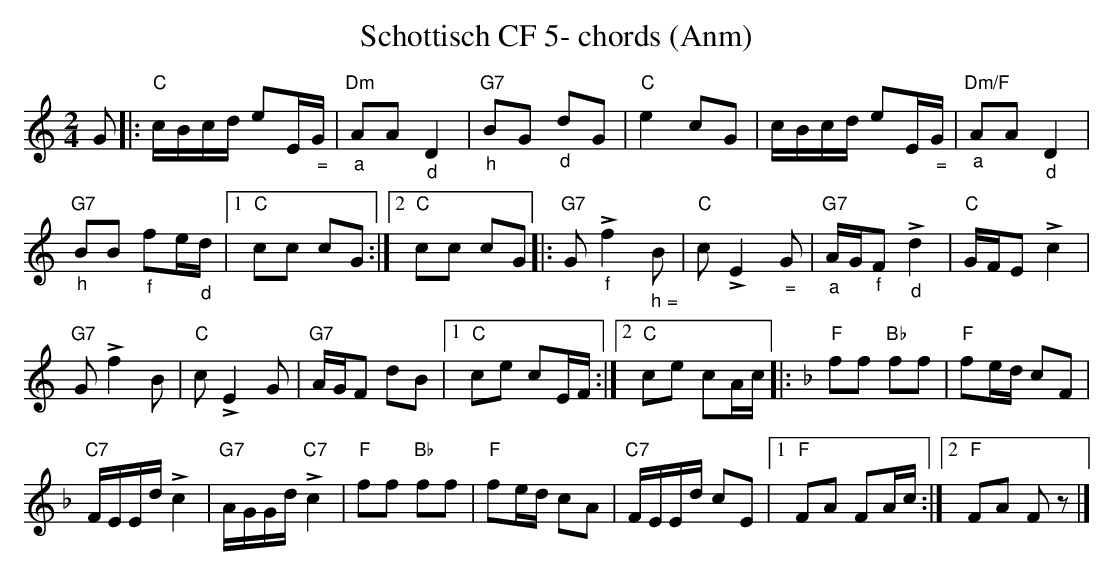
X:1
T:Schottisch CF 5- chords (Anm)
M:2/4
L:1/16
K:Cmaj%%MIDI gchordon
G2 |: "C"cBcd e2E"_ ="G | "Dm""_a"A2A2"_d"D4 | "G7""_h"B2G2 "_d"d2G2 | "C"e4c2G2 | cBcd e2E"_ ="G | "Dm/F""_a"A2A2"_d"D4 |
"G7""_h"B2B2 "_f"f2e"_d"d |1 "C"c2c2 c2G2 :|2 "C"c2c2 c2G2 |: "G7"G2!>!"_f"f4"_ h ="B2 | "C"c2!>!E4"_ ="G2 | "G7""_a"AG"_f"F2 !>!"_d"d4 | "C"GFE2 !>!c4 |
"G7"G2!>!f4B2 | "C"c2!>!E4G2 | "G7"AGF2 d2B2 |1 "C"c2e2 c2EF :|2 "C"c2e2 c2Ac |: [K:Fmaj] "F"f2f2 "Bb"f2f2 | "F"f2ed c2F2 |
"C7"FEEd !>!c4 | "G7"AGGd "C7"!>!c4 | "F"f2f2 "Bb"f2f2 | "F"f2ed c2A2 | "C7"FEEd c2E2 |1 "F"F2A2 F2Ac :|2 "F"F2A2 F2z2 |]
